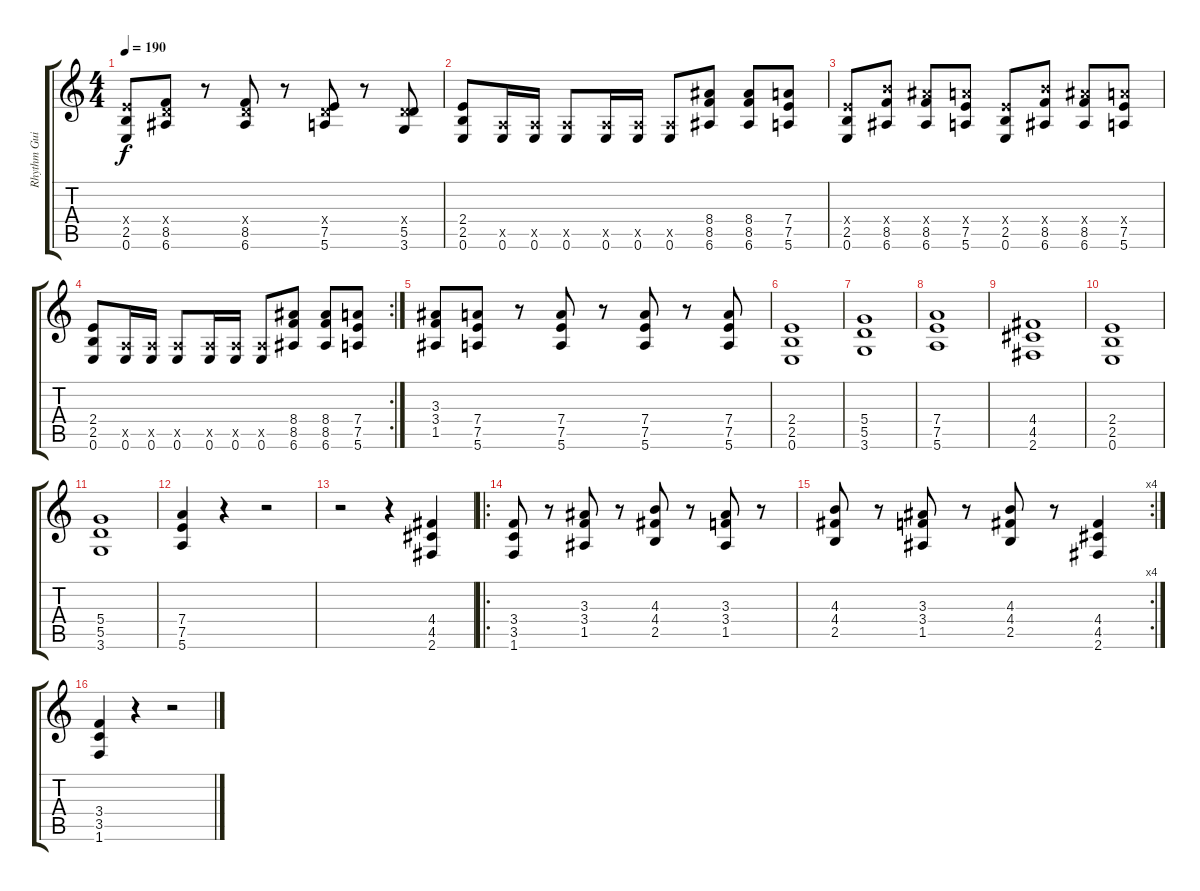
\track ("Rhythm Guitar 1" "Rhythm Gui") {instrument distortionguitar}
\staff {score tabs}
\tuning (E4 B3 G3 D3 A2 E2) {hide}
\ts (4 4)
\tempo 190
\clef g2
\ks c
(2.4{x} 2.5 0.6).8{dy f} (0.4{x} 8.5 6.6).8 r.8 (0.4{x} 8.5 6.6).8 r.8 (0.4{x} 7.5 5.6).8 r.8 (0.4{x} 5.5 3.6).8 |
(2.4 2.5 0.6).8 (0.5{x} 0.6).16 (0.5{x} 0.6).16 (0.5{x} 0.6).8 (0.5{x} 0.6).16 (0.5{x} 0.6).16 (0.5{x} 0.6).8 (8.4 8.5 6.6).8 (8.4 8.5 6.6).8 (7.4 7.5 5.6).8 |
(2.4{x} 2.5 0.6).8 (9.4{x} 8.5 6.6).8 (8.4{x} 8.5 6.6).8 (7.4{x} 7.5 5.6).8 (2.4{x} 2.5 0.6).8 (9.4{x} 8.5 6.6).8 (8.4{x} 8.5 6.6).8 (7.4{x} 7.5 5.6).8 |
\rc 2
(2.4 2.5 0.6).8 (0.5{x} 0.6).16 (0.5{x} 0.6).16 (0.5{x} 0.6).8 (0.5{x} 0.6).16 (0.5{x} 0.6).16 (0.5{x} 0.6).8 (8.4 8.5 6.6).8 (8.4 8.5 6.6).8 (7.4 7.5 5.6).8 |
(3.3 3.4 1.5).8 (7.4 7.5 5.6).8 r.8 (7.4 7.5 5.6).8 r.8 (7.4 7.5 5.6).8 r.8 (7.4 7.5 5.6).8 |
(2.4 2.5 0.6).1 |
(5.4 5.5 3.6).1 |
(7.4 7.5 5.6).1 |
(4.4 4.5 2.6).1 |
(2.4 2.5 0.6).1 |
(5.4 5.5 3.6).1 |
(7.4 7.5 5.6).4 r.4 r.2 |
r.2 r.4 (4.4 4.5 2.6).4 |
\ro
(3.4 3.5 1.6).8 r.8 (3.3 3.4 1.5).8 r.8 (4.3 4.4 2.5).8 r.8 (3.3 3.4 1.5).8 r.8 |
\rc 4
(4.3 4.4 2.5).8 r.8 (3.3 3.4 1.5).8 r.8 (4.3 4.4 2.5).8 r.8 (4.4 4.5 2.6).4 |
(3.4 3.5 1.6).4 r.4 r.2
